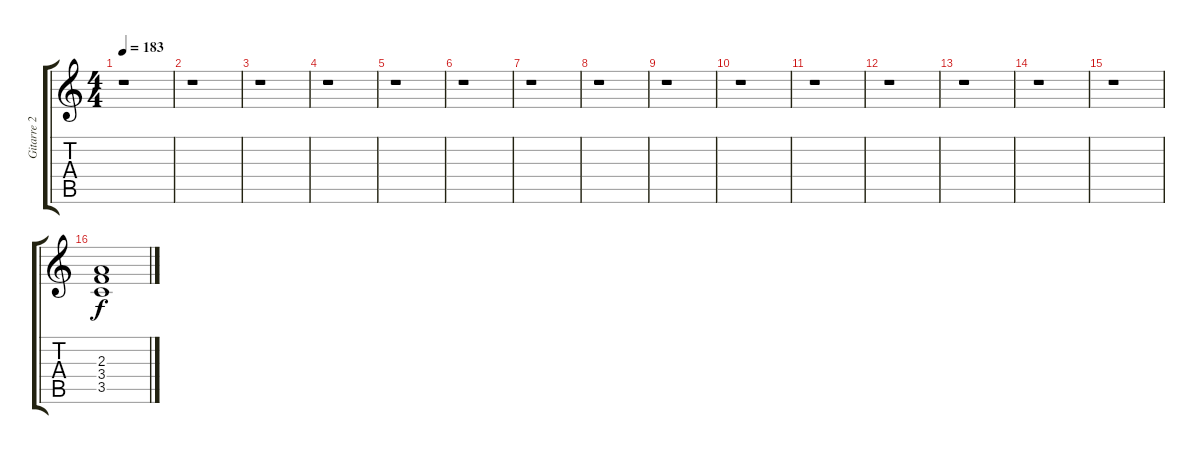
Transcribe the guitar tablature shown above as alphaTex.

\track ("Gitarre 2 - Farin Urlaub" "Gitarre 2 ") {instrument electricguitarclean}
\staff {score tabs}
\tuning (E4 B3 G3 D3 A2 D2) {hide}
\ts (4 4)
\tempo 183
\clef g2
\ks c
r.1{dy f} |
r.1 |
r.1 |
r.1 |
r.1 |
r.1 |
r.1 |
r.1 |
r.1 |
r.1 |
r.1 |
r.1 |
r.1 |
r.1 |
r.1 |
(2.3 3.4 3.5).1
